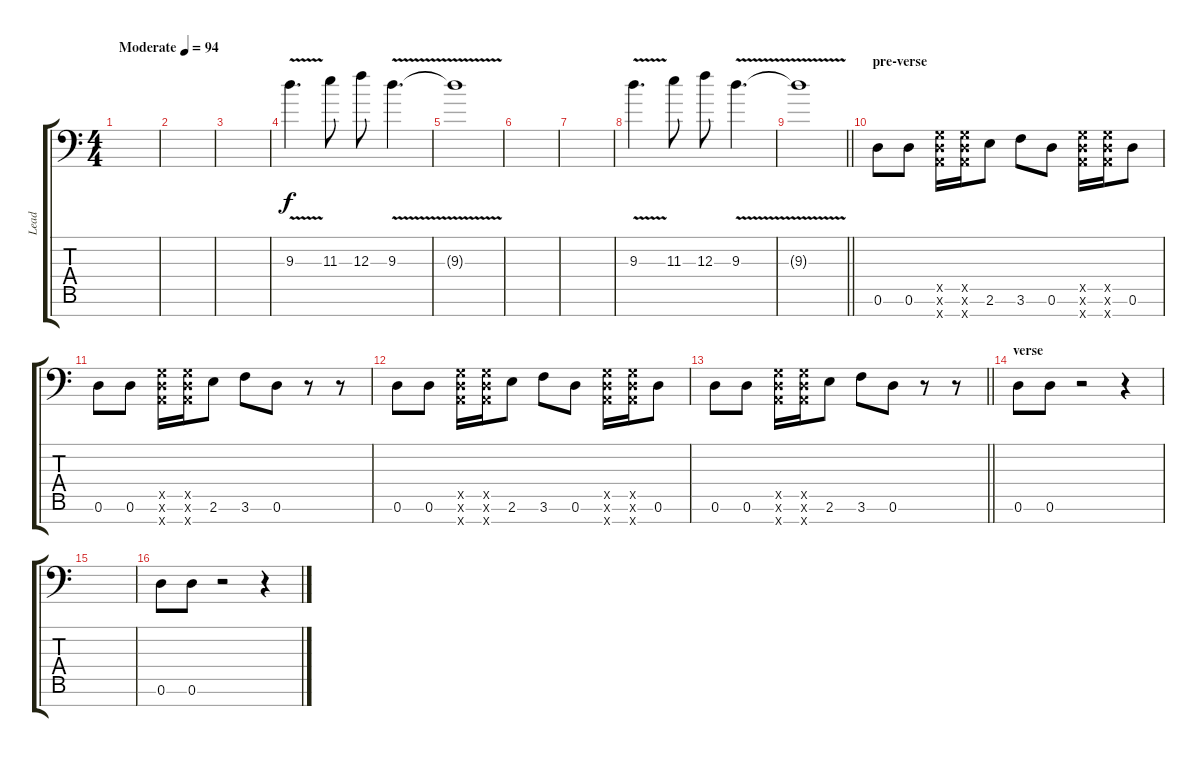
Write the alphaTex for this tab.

\track ("Lead" "Lead") {instrument overdrivenguitar}
\staff {score tabs}
\tuning (D4 A3 F3 C3 G2 D2 A1) {hide}
\ts (4 4)
\tempo (94 "Moderate")
\clef f4
\ks c
|
|
|
9.3{v}.4{d} 11.3.8 12.3.8 9.3{v}.4{d} |
9.3{t}.1{volume 4} |
|
|
9.3{v}.4{d volume 13} 11.3.8 12.3.8 9.3{v}.4{d} |
\barLineRight lightlight
9.3{t}.1{volume 4} |
\section ("" "pre-verse")
0.6.8{volume 13} 0.6.8 (0.5{x} 0.6{x} 0.7{x}).16 (0.5{x} 0.6{x} 0.7{x}).16 2.6.8 3.6.8 0.6.8 (0.5{x} 0.6{x} 0.7{x}).16 (0.5{x} 0.6{x} 0.7{x}).16 0.6.8 |
0.6.8 0.6.8 (0.5{x} 0.6{x} 0.7{x}).16 (0.5{x} 0.6{x} 0.7{x}).16 2.6.8 3.6.8 0.6.8 r.8 r.8 |
0.6.8 0.6.8 (0.5{x} 0.6{x} 0.7{x}).16 (0.5{x} 0.6{x} 0.7{x}).16 2.6.8 3.6.8 0.6.8 (0.5{x} 0.6{x} 0.7{x}).16 (0.5{x} 0.6{x} 0.7{x}).16 0.6.8 |
\barLineRight lightlight
0.6.8 0.6.8 (0.5{x} 0.6{x} 0.7{x}).16 (0.5{x} 0.6{x} 0.7{x}).16 2.6.8 3.6.8 0.6.8 r.8 r.8 |
\section ("" "verse")
0.6.8 0.6.8 r.2 r.4 |
|
0.6.8 0.6.8 r.2 r.4
